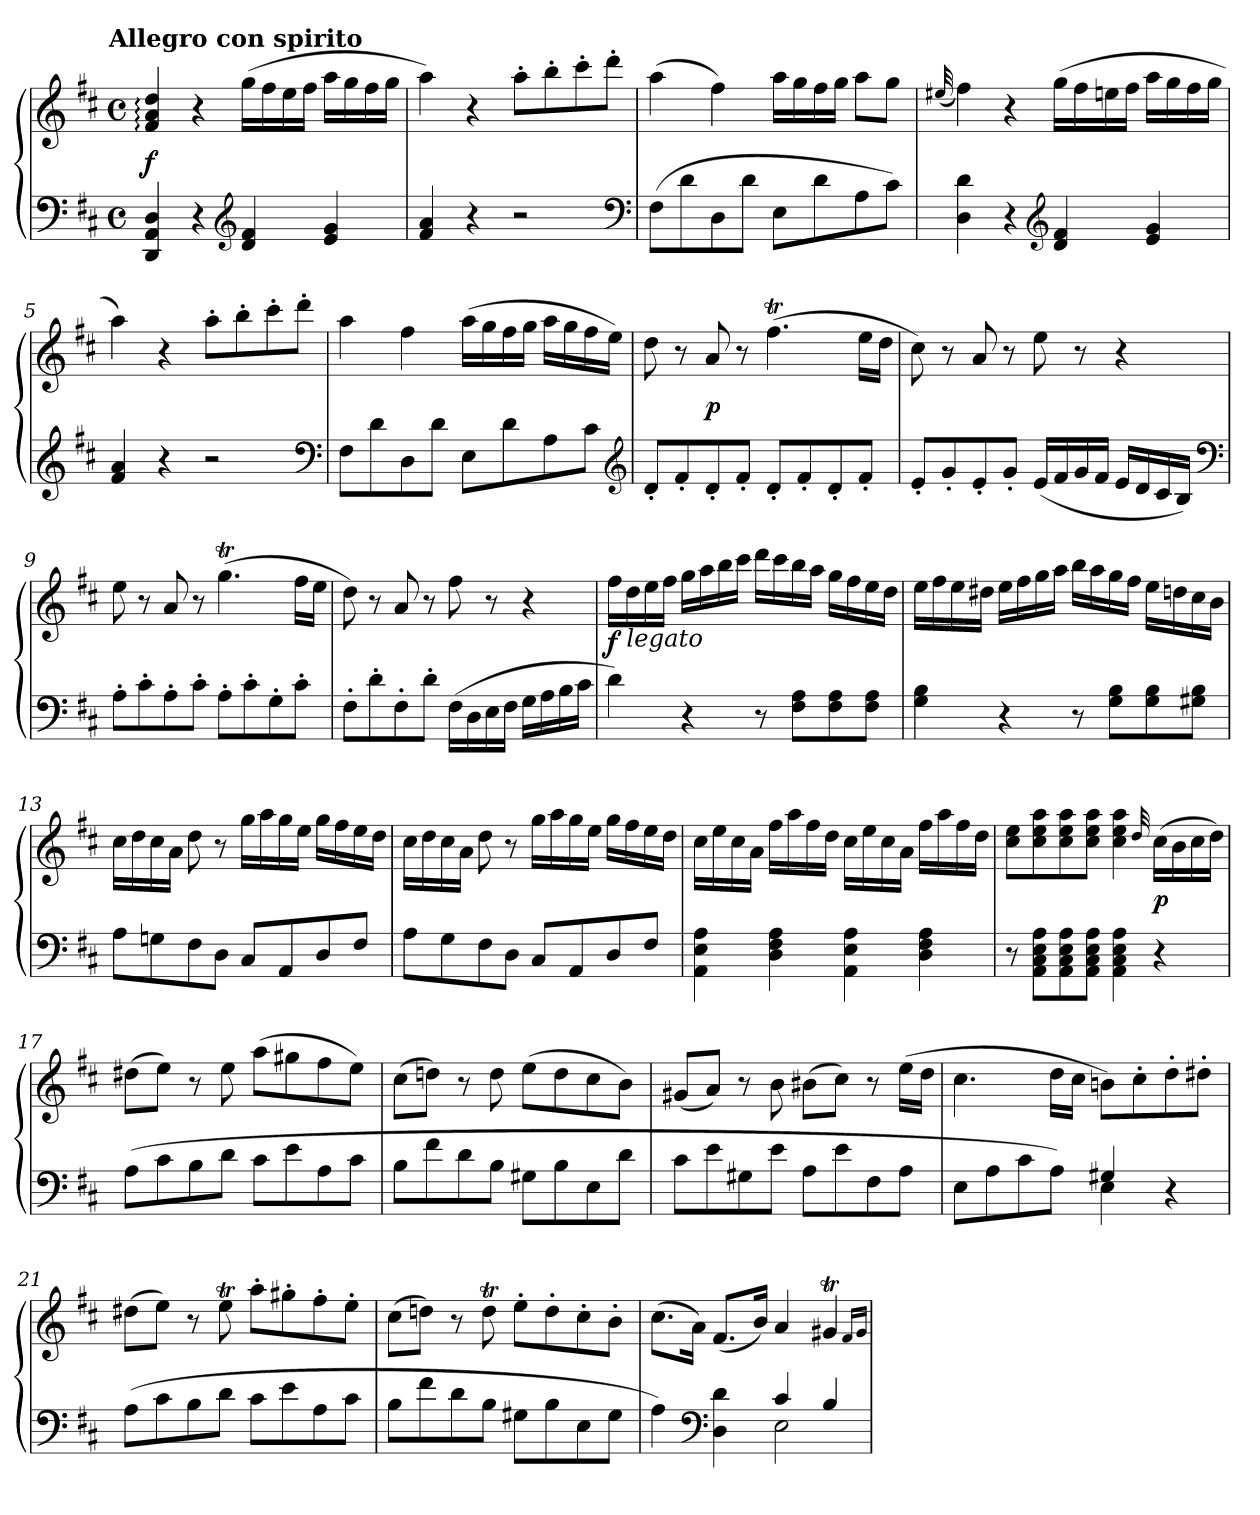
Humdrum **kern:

**kern	**kern	**dynam
*part1	*part1	*part1
*staff2	*staff1	*staff1/2
*clefF4	*clefG2	*
*k[f#c#]	*k[f#c#]	*
*D:	*D:	*
!!LO:TX:omd:t=Allegro con spirito
*M4/4	*M4/4	*
*met(c)	*met(c)	*
*MM132	*MM132	*
=1	=1	=1
4DD 4AA 4D	4f#: 4a: 4dd:	f
4r	4r	.
*clefG2	*	*
4d 4f#	(16ggLL	.
.	16ff#	.
.	16ee	.
.	16ff#JJ	.
4e 4g	16aaLL	.
.	16gg	.
.	16ff#	.
.	16ggJJ	.
=2	=2	=2
4f# 4a	4aa)	.
4r	4r	.
2r	8aa'L	.
.	8bb'	.
.	8ccc#'	.
.	8ddd'J	.
*clefF4	*	*
=3	=3	=3
(8F#L	(4aa	.
8d	.	.
8D	4ff#)	.
8dJ	.	.
8EL	16aaLL	.
.	16gg	.
8d	16ff#	.
.	16ggJJ	.
8A	8aaL	.
8c#J)	8ggJ	.
=4	=4	=4
.	(32qqee#X/	.
4D 4d	4ff#)	.
4r	4r	.
*clefG2	*	*
4d 4f#	(16ggLL	.
.	16ff#	.
.	16een	.
.	16ff#JJ	.
4e 4g	16aaLL	.
.	16gg	.
.	16ff#	.
.	16ggJJ	.
=5	=5	=5
4f# 4a	4aa)	.
4r	4r	.
2r	8aa'L	.
.	8bb'	.
.	8ccc#'	.
.	8ddd'J	.
*clefF4	*	*
=6	=6	=6
8F#L	4aa	.
8d	.	.
8D	4ff#	.
8dJ	.	.
8EL	(16aaLL	.
.	16gg	.
8d	16ff#	.
.	16ggJJ	.
8A	16aaLL	.
.	16gg	.
8c#J	16ff#	.
.	16eeJJ)	.
*clefG2	*	*
=7	=7	=7
8d'L	8dd	.
8f#'	8r	.
8d'	8a	p
8f#'J	8r	.
8d'L	(4.ff#t	.
8f#'	.	.
8d'	.	.
8f#'J	16eeLL	.
.	16ddJJ	.
=8	=8	=8
8e'L	8cc#)	.
8g'	8r	.
8e'	8a	.
8g'J	8r	.
(16eLL	8ee	.
16f#	.	.
16g	8r	.
16f#JJ	.	.
16eLL	4r	.
16d	.	.
16c#	.	.
16BJJ)	.	.
*clefF4	*	*
=9	=9	=9
8A'L	8ee	.
8c#'	8r	.
8A'	8a	.
8c#'J	8r	.
8A'L	(4.ggT	.
8c#'	.	.
8G'	.	.
8c#'J	16ff#LL	.
.	16eeJJ	.
=10	=10	=10
8F#'L	8dd)	.
8d'	8r	.
8F#'	8a	.
8d'J	8r	.
(16F#LL	8ff#	.
16D	.	.
16E	8r	.
16F#JJ	.	.
16GLL	4r	.
16A	.	.
16B	.	.
16c#JJ	.	.
=11	=11	=11
4d)	16ff#LL	f
!	!LO:TX:b:i:t=legato	!
.	16dd	.
.	16ee	.
.	16ff#JJ	.
4r	16ggLL	.
.	16aa	.
.	16bb	.
.	16ccc#JJ	.
8r	16dddLL	.
.	16ccc#	.
8F# 8AL	16bb	.
.	16aaJJ	.
8F# 8A	16ggLL	.
.	16ff#	.
8F# 8AJ	16ee	.
.	16ddJJ	.
=12	=12	=12
4G 4B	16eeLL	.
.	16ff#	.
.	16ee	.
.	16dd#XJJ	.
4r	16eeLL	.
.	16ff#	.
.	16gg	.
.	16aaJJ	.
8r	16bbLL	.
.	16aa	.
8G 8BL	16gg	.
.	16ff#JJ	.
8G 8B	16eeLL	.
.	16ddn	.
8G#X 8BJ	16cc#	.
.	16bJJ	.
=13	=13	=13
8AL	16cc#LL	.
.	16dd	.
8Gn	16cc#	.
.	16aJJ	.
8F#	8dd	.
8DJ	8r	.
8C#L	16ggLL	.
.	16aa	.
8AA	16gg	.
.	16eeJJ	.
8D	16ggLL	.
.	16ff#	.
8F#J	16ee	.
.	16ddJJ	.
=14	=14	=14
8AL	16cc#LL	.
.	16dd	.
8G	16cc#	.
.	16aJJ	.
8F#	8dd	.
8DJ	8r	.
8C#L	16ggLL	.
.	16aa	.
8AA	16gg	.
.	16eeJJ	.
8D	16ggLL	.
.	16ff#	.
8F#J	16ee	.
.	16ddJJ	.
=15	=15	=15
4AA 4E 4A	16cc#LL	.
.	16ee	.
.	16cc#	.
.	16aJJ	.
4D 4F# 4A	16ff#LL	.
.	16aa	.
.	16ff#	.
.	16ddJJ	.
4AA 4E 4A	16cc#LL	.
.	16ee	.
.	16cc#	.
.	16aJJ	.
4D 4F# 4A	16ff#LL	.
.	16aa	.
.	16ff#	.
.	16ddJJ	.
=16	=16	=16
8r	8cc# 8eeL	.
8AA 8C# 8E 8AL	8cc# 8ee 8aa	.
8AA 8C# 8E 8A	8cc# 8ee 8aa	.
8AA 8C# 8E 8AJ	8cc# 8ee 8aaJ	.
4AA 4C# 4E 4A	4cc# 4ee 4aa	.
.	32qqdd/	.
4r	(16cc#LL	p
.	16b	.
.	16cc#	.
.	16ddJJ)	.
=17	=17	=17
(8AL	(8dd#XL	.
8c#	8eeJ)	.
8B	8r	.
8dJ	8ee	.
8c#L	(8aaL	.
8e	8gg#X	.
8A	8ff#	.
8c#J	8eeJ)	.
=18	=18	=18
8BL	(8cc#L	.
8f#	8ddnJ)	.
8d	8r	.
8BJ	8dd	.
8G#XL	(8eeL	.
8B	8dd	.
8E	8cc#	.
8dJ	8bJ)	.
=19	=19	=19
8c#L	(8g#XL	.
8e	8aJ)	.
8G#X	8r	.
8eJ	8b	.
8AL	(8b#XL	.
8e	8cc#J)	.
8F#	8r	.
8AJ	(16eeLL	.
.	16ddJJ	.
=20	=20	=20
*^	*	*
2ryy	8EL	4.cc#	.
.	8A	.	.
.	8c#	.	.
.	8AJ)	16ddLL	.
.	.	16cc#JJ	.
4G#X	4E	8bnL)	.
.	.	8cc#'	.
4r	4ryy	8dd'	.
.	.	8dd#X'J	.
*v	*v	*	*
=21	=21	=21
(8AL	(8dd#XL	.
8c#	8eeJ)	.
8B	8r	.
8dJ	8eeT	.
8c#L	8aa'L	.
8e	8gg#X'	.
8A	8ff#'	.
8c#J	8ee'J	.
=22	=22	=22
8BL	(8cc#L	.
8f#	8ddnJ)	.
8d	8r	.
8BJ	8ddT	.
8G#XL	8ee'L	.
8B	8dd'	.
8E	8cc#'	.
8G#J	8b'J	.
=23	=23	=23
*^	*	*
2ryy	4A)	(8.cc#L	.
.	.	16aJk)	.
*clefF4	*	*	*
.	4D 4d	(8.f#L	.
.	.	16bJk)	.
4c#	2E	4a	.
4B	.	4g#Xt	.
*v	*v	*	*
.	16qf#/LL	.
.	16qg#/JJ	.
=	=	=
*-	*-	*-
